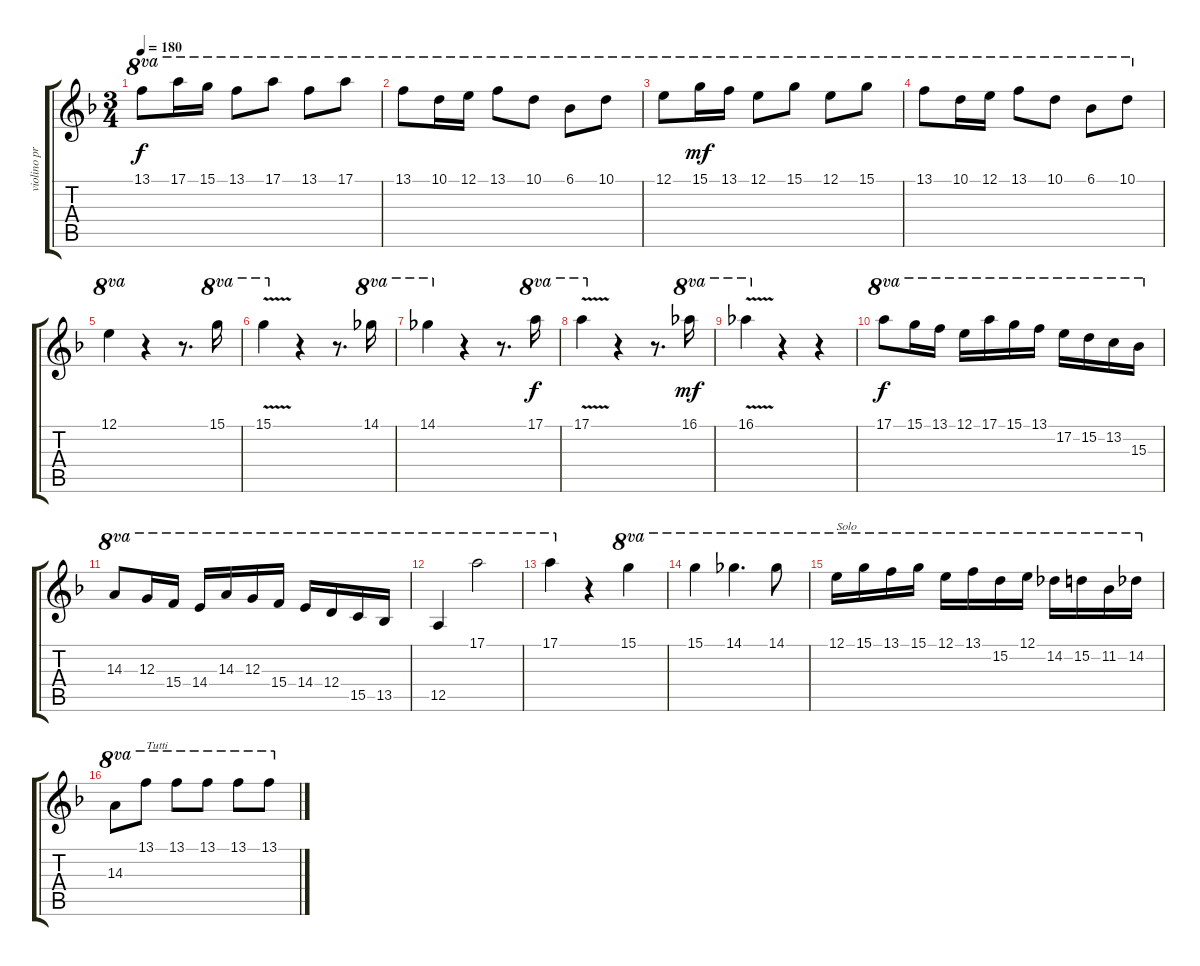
\track ("violino principale" "violino pr") {instrument overdrivenguitar}
\staff {score tabs}
\tuning (E4 B3 G3 D3 A2 E2) {hide}
\ts (3 4)
\tempo 180
\clef g2
\ks dminor
13.1.8{ot 8va dy f} 17.1.16{ot 8va} 15.1.16{ot 8va} 13.1.8{ot 8va} 17.1.8{ot 8va} 13.1.8{ot 8va} 17.1.8{ot 8va} |
13.1.8{ot 8va} 10.1.16{ot 8va} 12.1.16{ot 8va} 13.1.8{ot 8va} 10.1.8{ot 8va} 6.1.8{ot 8va} 10.1.8{ot 8va} |
12.1.8{ot 8va} 15.1.16{ot 8va dy mf} 13.1.16{ot 8va} 12.1.8{ot 8va} 15.1.8{ot 8va} 12.1.8{ot 8va} 15.1.8{ot 8va} |
13.1.8{ot 8va} 10.1.16{ot 8va} 12.1.16{ot 8va} 13.1.8{ot 8va} 10.1.8{ot 8va} 6.1.8{ot 8va} 10.1.8{ot 8va} |
12.1.4{ot 8va} r.4 r.8{d} 15.1.16{ot 8va} |
15.1{v}.4{ot 8va} r.4 r.8{d} 14.1.16{ot 8va} |
14.1.4{ot 8va} r.4 r.8{d} 17.1.16{ot 8va dy f} |
17.1{v}.4{ot 8va} r.4 r.8{d} 16.1.16{ot 8va dy mf} |
16.1{v}.4{ot 8va} r.4 r.4 |
17.1.8{ot 8va dy f} 15.1.16{ot 8va} 13.1.16{ot 8va} 12.1.16{ot 8va} 17.1.16{ot 8va} 15.1.16{ot 8va} 13.1.16{ot 8va} 17.2.16{ot 8va} 15.2.16{ot 8va} 13.2.16{ot 8va} 15.3.16{ot 8va} |
14.3.8{ot 8va} 12.3.16{ot 8va} 15.4.16{ot 8va} 14.4.16{ot 8va} 14.3.16{ot 8va} 12.3.16{ot 8va} 15.4.16{ot 8va} 14.4.16{ot 8va} 12.4.16{ot 8va} 15.5.16{ot 8va} 13.5.16{ot 8va} |
12.5.4{ot 8va} 17.1.2{ot 8va} |
17.1.4{ot 8va} r.4 15.1.4{ot 8va} |
15.1.4{ot 8va} 14.1.4{d ot 8va} 14.1.8{ot 8va} |
12.1.16{ot 8va txt "Solo"} 15.1.16{ot 8va} 13.1.16{ot 8va} 15.1.16{ot 8va} 12.1.16{ot 8va} 13.1.16{ot 8va} 15.2.16{ot 8va} 12.1.16{ot 8va} 14.2.16{ot 8va} 15.2.16{ot 8va} 11.2.16{ot 8va} 14.2.16{ot 8va} |
14.3.8{ot 8va} 13.1.8{ot 8va txt "Tutti"} 13.1.8{ot 8va} 13.1.8{ot 8va} 13.1.8{ot 8va} 13.1.8{ot 8va}
